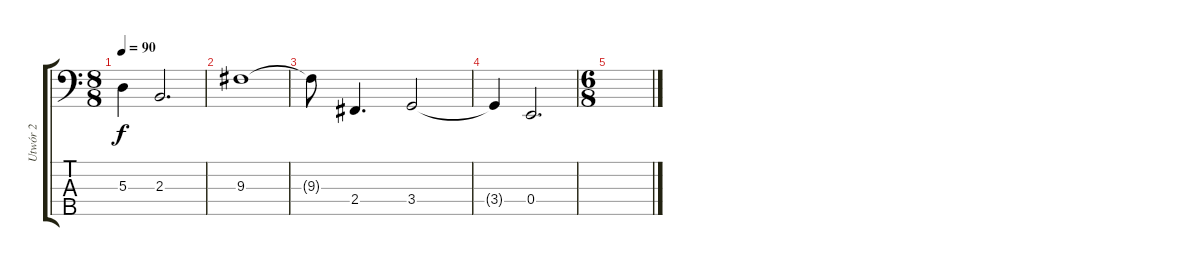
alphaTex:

\track ("Utwór 2" "Utwór 2") {instrument electricbassfinger}
\staff {score tabs}
\tuning (G2 D2 A1 E1 B0) {hide}
\ts (8 8)
\tempo 90
\clef f4
\ks c
5.3{t}.4{dy f} 2.3.2{d} |
9.3.1 |
9.3{t}.8 2.4.4{d} 3.4.2 |
3.4{t}.4 0.4.2{d} |
\ts (6 8)
